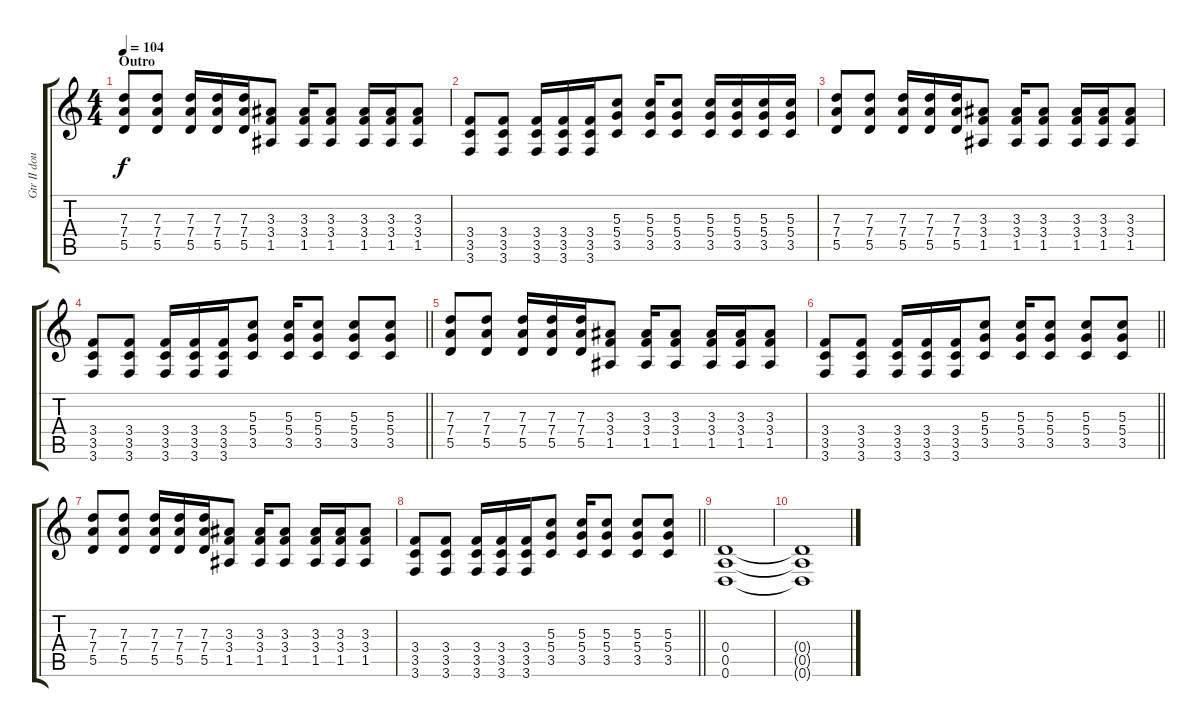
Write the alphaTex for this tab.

\track ("Gtr II doubled" "Gtr II dou") {instrument distortionguitar}
\staff {score tabs}
\tuning (E4 B3 G3 D3 A2 D2) {hide}
\ts (4 4)
\section ("" "Outro")
\tempo 104
\clef g2
\ks c
(7.3{t} 7.4{t} 5.5{t}).8{dy f} (7.3 7.4 5.5).8 (7.3 7.4 5.5).16 (7.3 7.4 5.5).16 (7.3 7.4 5.5).16 (3.3 3.4 1.5).8 (3.3 3.4 1.5).16 (3.3 3.4 1.5).8 (3.3 3.4 1.5).16 (3.3 3.4 1.5).16 (3.3 3.4 1.5).8 |
(3.4 3.5 3.6).8 (3.4 3.5 3.6).8 (3.4 3.5 3.6).16 (3.4 3.5 3.6).16 (3.4 3.5 3.6).16 (5.3 5.4 3.5).8 (5.3 5.4 3.5).16 (5.3 5.4 3.5).8 (5.3 5.4 3.5).16 (5.3 5.4 3.5).16 (5.3 5.4 3.5).16 (5.3 5.4 3.5).16 |
(7.3 7.4 5.5).8 (7.3 7.4 5.5).8 (7.3 7.4 5.5).16 (7.3 7.4 5.5).16 (7.3 7.4 5.5).16 (3.3 3.4 1.5).8 (3.3 3.4 1.5).16 (3.3 3.4 1.5).8 (3.3 3.4 1.5).16 (3.3 3.4 1.5).16 (3.3 3.4 1.5).8 |
\barLineRight lightlight
(3.4 3.5 3.6).8 (3.4 3.5 3.6).8 (3.4 3.5 3.6).16 (3.4 3.5 3.6).16 (3.4 3.5 3.6).16 (5.3 5.4 3.5).8 (5.3 5.4 3.5).16 (5.3 5.4 3.5).8 (5.3 5.4 3.5).8 (5.3 5.4 3.5).8 |
(7.3 7.4 5.5).8 (7.3 7.4 5.5).8 (7.3 7.4 5.5).16 (7.3 7.4 5.5).16 (7.3 7.4 5.5).16 (3.3 3.4 1.5).8 (3.3 3.4 1.5).16 (3.3 3.4 1.5).8 (3.3 3.4 1.5).16 (3.3 3.4 1.5).16 (3.3 3.4 1.5).8 |
\barLineRight lightlight
(3.4 3.5 3.6).8 (3.4 3.5 3.6).8 (3.4 3.5 3.6).16 (3.4 3.5 3.6).16 (3.4 3.5 3.6).16 (5.3 5.4 3.5).8 (5.3 5.4 3.5).16 (5.3 5.4 3.5).8 (5.3 5.4 3.5).8 (5.3 5.4 3.5).8 |
(7.3 7.4 5.5).8 (7.3 7.4 5.5).8 (7.3 7.4 5.5).16 (7.3 7.4 5.5).16 (7.3 7.4 5.5).16 (3.3 3.4 1.5).8 (3.3 3.4 1.5).16 (3.3 3.4 1.5).8 (3.3 3.4 1.5).16 (3.3 3.4 1.5).16 (3.3 3.4 1.5).8 |
\barLineRight lightlight
(3.4 3.5 3.6).8 (3.4 3.5 3.6).8 (3.4 3.5 3.6).16 (3.4 3.5 3.6).16 (3.4 3.5 3.6).16 (5.3 5.4 3.5).8 (5.3 5.4 3.5).16 (5.3 5.4 3.5).8 (5.3 5.4 3.5).8 (5.3 5.4 3.5).8 |
(0.4 0.5 0.6).1 |
(0.4{t} 0.5{t} 0.6{t}).1
